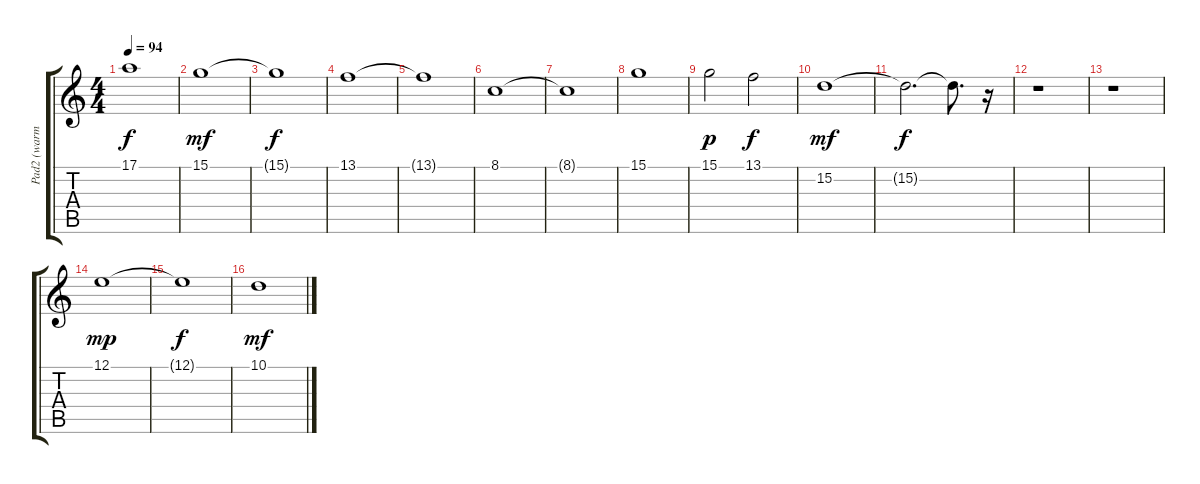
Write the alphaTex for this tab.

\track ("Pad2 (warm)             " "Pad2 (warm") {instrument pad2warm}
\staff {score tabs}
\tuning (E4 B3 G3 D3 A2 E2) {hide}
\ts (4 4)
\tempo 94
\clef g2
\ks c
17.1.1{dy f} |
15.1.1{dy mf} |
15.1{t}.1{dy f} |
13.1.1 |
13.1{t}.1 |
8.1.1 |
8.1{t}.1 |
15.1.1 |
15.1.2{dy p} 13.1.2{dy f} |
15.2.1{dy mf} |
15.2{t}.2{d dy f} 15.2{t}.8{d} r.16 |
r.1 |
r.1 |
12.1.1{dy mp} |
12.1{t}.1{dy f} |
10.1.1{dy mf}
